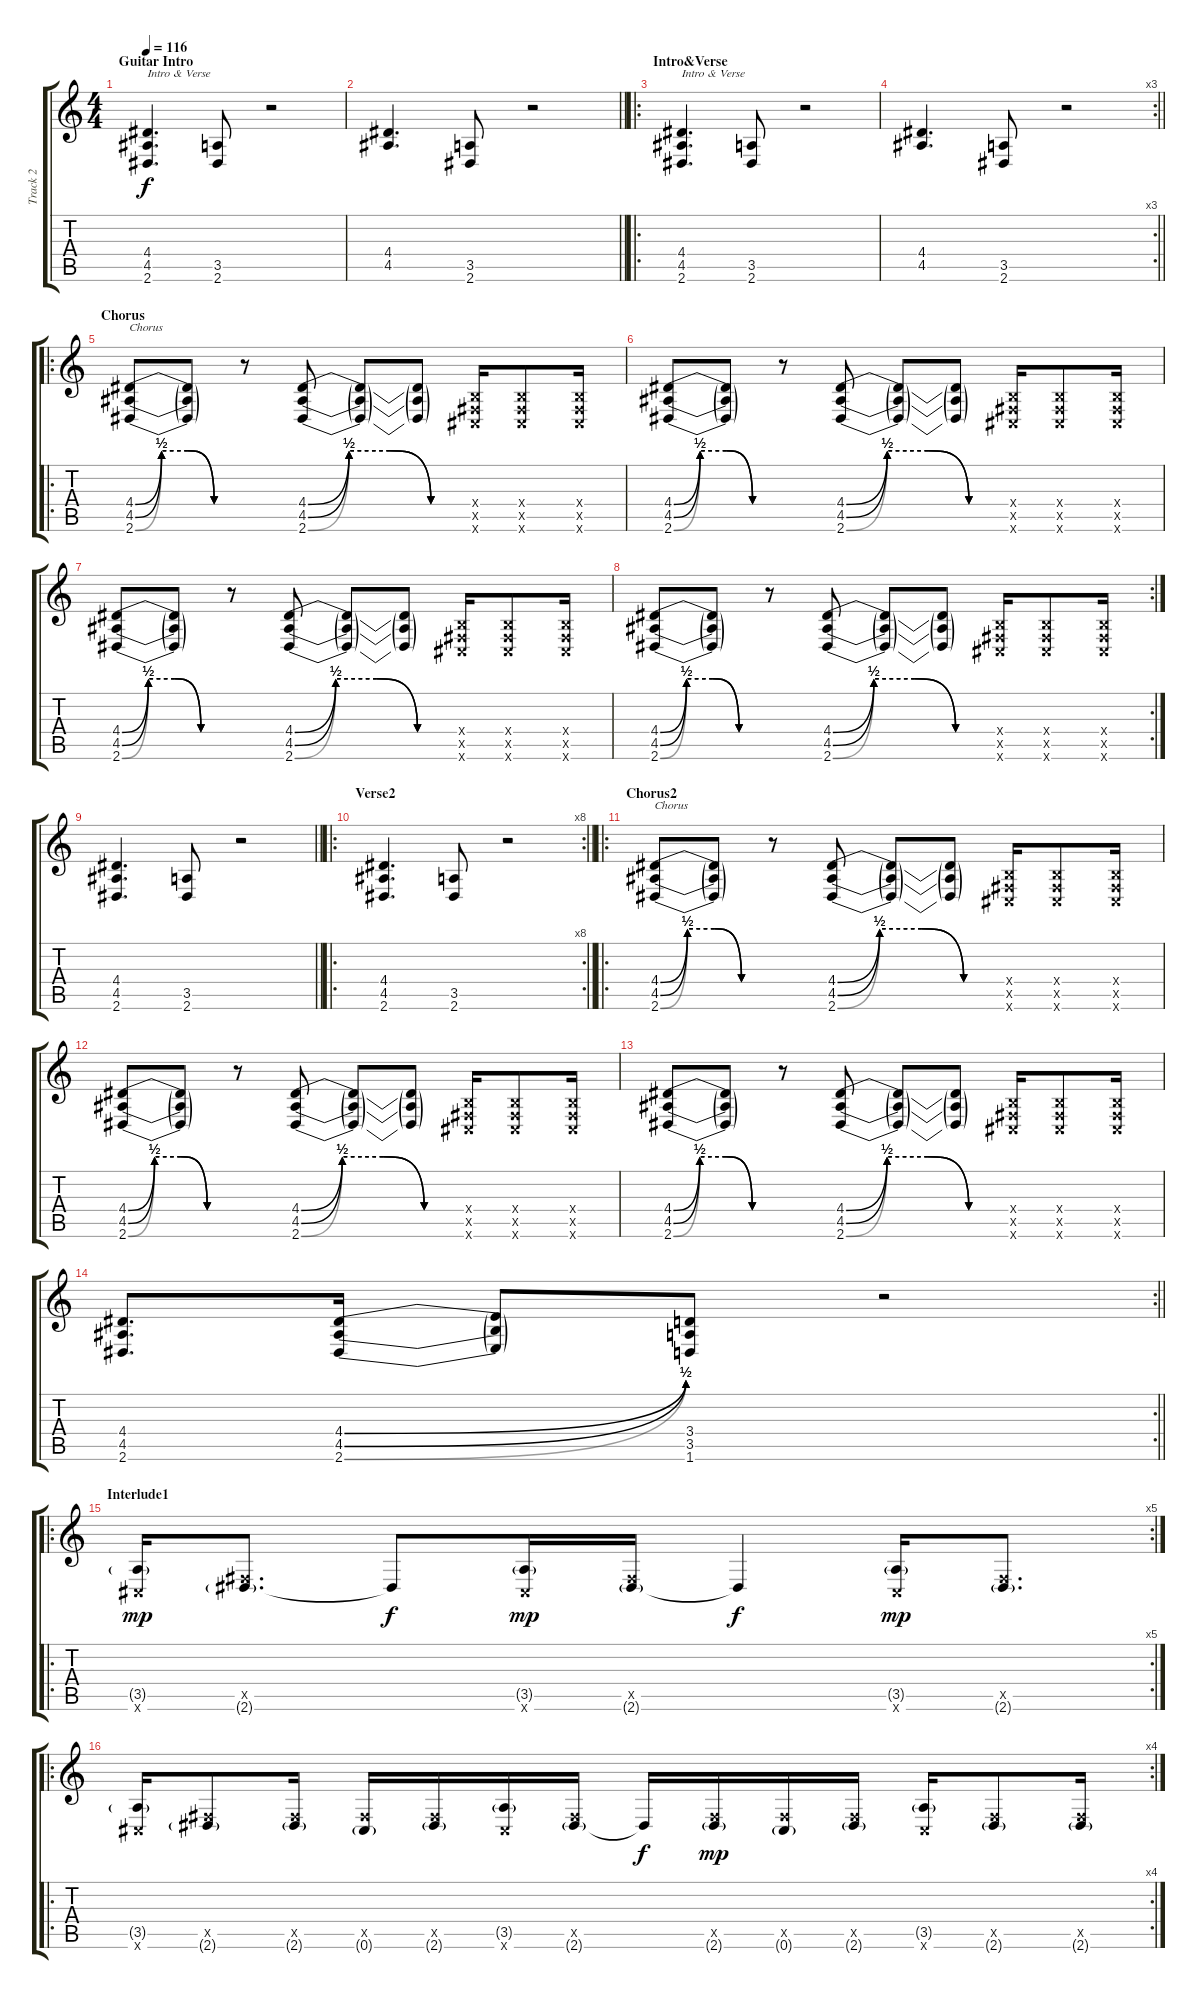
\track ("Track 2" "Track 2") {instrument overdrivenguitar}
\staff {score tabs}
\tuning (Db4 Ab3 E3 B2 Gb2 Db2) {hide}
\ts (4 4)
\section ("" "Guitar Intro")
\tempo 116
\clef g2
\ks c
(4.4 4.5 2.6).4{d txt "Intro & Verse" dy f instrument overdrivenguitar} (3.5 2.6).8 r.2 |
\barLineRight lightlight
(4.4 4.5).4{d} (3.5 2.6).8 r.2 |
\ro
\section ("" "Intro&Verse")
(4.4 4.5 2.6).4{d txt "Intro & Verse"} (3.5 2.6).8 r.2 |
\rc 3
\barLineRight lightlight
(4.4 4.5).4{d} (3.5 2.6).8 r.2 |
\ro
\section ("" "Chorus")
(4.4{be (custom 0 0 15 2 30 2 45 0 60 0)} 4.5{be (custom 0 0 15 2 30 2 45 0 60 0)} 2.6{be (custom 0 0 15 2 30 2 45 0 60 0)}).8{txt "Chorus"} (4.4{t} 4.5{t} 2.6{t}).8 r.8 (4.4{be (custom 0 0 15 2 30 2 45 0 60 0)} 4.5{be (custom 0 0 15 2 30 2 45 0 60 0)} 2.6{be (custom 0 0 15 2 30 2 45 0 60 0)}).8 (4.4{t} 4.5{t} 2.6{t}).8 (4.4{t} 4.5{t} 2.6{t}).8 (0.4{x} 0.5{x} 0.6{x}).16 (0.4{x} 0.5{x} 0.6{x}).8 (0.4{x} 0.5{x} 0.6{x}).16 |
(4.4{be (custom 0 0 15 2 30 2 45 0 60 0)} 4.5{be (custom 0 0 15 2 30 2 45 0 60 0)} 2.6{be (custom 0 0 15 2 30 2 45 0 60 0)}).8 (4.4{t} 4.5{t} 2.6{t}).8 r.8 (4.4{be (custom 0 0 15 2 30 2 45 0 60 0)} 4.5{be (custom 0 0 15 2 30 2 45 0 60 0)} 2.6{be (custom 0 0 15 2 30 2 45 0 60 0)}).8 (4.4{t} 4.5{t} 2.6{t}).8 (4.4{t} 4.5{t} 2.6{t}).8 (0.4{x} 0.5{x} 0.6{x}).16 (0.4{x} 0.5{x} 0.6{x}).8 (0.4{x} 0.5{x} 0.6{x}).16 |
(4.4{be (custom 0 0 15 2 30 2 45 0 60 0)} 4.5{be (custom 0 0 15 2 30 2 45 0 60 0)} 2.6{be (custom 0 0 15 2 30 2 45 0 60 0)}).8 (4.4{t} 4.5{t} 2.6{t}).8 r.8 (4.4{be (custom 0 0 15 2 30 2 45 0 60 0)} 4.5{be (custom 0 0 15 2 30 2 45 0 60 0)} 2.6{be (custom 0 0 15 2 30 2 45 0 60 0)}).8 (4.4{t} 4.5{t} 2.6{t}).8 (4.4{t} 4.5{t} 2.6{t}).8 (0.4{x} 0.5{x} 0.6{x}).16 (0.4{x} 0.5{x} 0.6{x}).8 (0.4{x} 0.5{x} 0.6{x}).16 |
\rc 2
(4.4{be (custom 0 0 15 2 30 2 45 0 60 0)} 4.5{be (custom 0 0 15 2 30 2 45 0 60 0)} 2.6{be (custom 0 0 15 2 30 2 45 0 60 0)}).8 (4.4{t} 4.5{t} 2.6{t}).8 r.8 (4.4{be (custom 0 0 15 2 30 2 45 0 60 0)} 4.5{be (custom 0 0 15 2 30 2 45 0 60 0)} 2.6{be (custom 0 0 15 2 30 2 45 0 60 0)}).8 (4.4{t} 4.5{t} 2.6{t}).8 (4.4{t} 4.5{t} 2.6{t}).8 (0.4{x} 0.5{x} 0.6{x}).16 (0.4{x} 0.5{x} 0.6{x}).8 (0.4{x} 0.5{x} 0.6{x}).16 |
\barLineRight lightlight
(4.4 4.5 2.6).4{d} (3.5 2.6).8 r.2 |
\ro
\rc 8
\section ("" "Verse2")
\barLineRight lightlight
(4.4 4.5 2.6).4{d} (3.5 2.6).8 r.2 |
\ro
\section ("" "Chorus2")
(4.4{be (custom 0 0 15 2 30 2 45 0 60 0)} 4.5{be (custom 0 0 15 2 30 2 45 0 60 0)} 2.6{be (custom 0 0 15 2 30 2 45 0 60 0)}).8{txt "Chorus"} (4.4{t} 4.5{t} 2.6{t}).8 r.8 (4.4{be (custom 0 0 15 2 30 2 45 0 60 0)} 4.5{be (custom 0 0 15 2 30 2 45 0 60 0)} 2.6{be (custom 0 0 15 2 30 2 45 0 60 0)}).8 (4.4{t} 4.5{t} 2.6{t}).8 (4.4{t} 4.5{t} 2.6{t}).8 (0.4{x} 0.5{x} 0.6{x}).16 (0.4{x} 0.5{x} 0.6{x}).8 (0.4{x} 0.5{x} 0.6{x}).16 |
(4.4{be (custom 0 0 15 2 30 2 45 0 60 0)} 4.5{be (custom 0 0 15 2 30 2 45 0 60 0)} 2.6{be (custom 0 0 15 2 30 2 45 0 60 0)}).8 (4.4{t} 4.5{t} 2.6{t}).8 r.8 (4.4{be (custom 0 0 15 2 30 2 45 0 60 0)} 4.5{be (custom 0 0 15 2 30 2 45 0 60 0)} 2.6{be (custom 0 0 15 2 30 2 45 0 60 0)}).8 (4.4{t} 4.5{t} 2.6{t}).8 (4.4{t} 4.5{t} 2.6{t}).8 (0.4{x} 0.5{x} 0.6{x}).16 (0.4{x} 0.5{x} 0.6{x}).8 (0.4{x} 0.5{x} 0.6{x}).16 |
(4.4{be (custom 0 0 15 2 30 2 45 0 60 0)} 4.5{be (custom 0 0 15 2 30 2 45 0 60 0)} 2.6{be (custom 0 0 15 2 30 2 45 0 60 0)}).8 (4.4{t} 4.5{t} 2.6{t}).8 r.8 (4.4{be (custom 0 0 15 2 30 2 45 0 60 0)} 4.5{be (custom 0 0 15 2 30 2 45 0 60 0)} 2.6{be (custom 0 0 15 2 30 2 45 0 60 0)}).8 (4.4{t} 4.5{t} 2.6{t}).8 (4.4{t} 4.5{t} 2.6{t}).8 (0.4{x} 0.5{x} 0.6{x}).16 (0.4{x} 0.5{x} 0.6{x}).8 (0.4{x} 0.5{x} 0.6{x}).16 |
\rc 2
\barLineRight lightlight
(4.4 4.5 2.6).8{d} (4.4{be (bend 0 0 60 2)} 4.5{be (bend 0 0 60 2)} 2.6{be (bend 0 0 60 2)}).16 (4.4{t} 4.5{t} 2.6{t}).8 (3.4 3.5 1.6).8 r.2 |
\ro
\rc 5
\section ("" "Interlude1")
(3.5{g} 0.6{x}).16{dy mp} (0.5{x} 2.6{g}).8{d} 2.6{t}.8{dy f} (3.5{g} 0.6{x}).16{dy mp} (0.5{x} 2.6{g}).16 2.6{t}.4{dy f} (3.5{g} 0.6{x}).16{dy mp} (0.5{x} 2.6{g}).8{d} |
\ro
\rc 4
(3.5{g} 0.6{x}).16 (0.5{x} 2.6{g}).8 (0.5{x} 2.6{g}).16 (0.5{x} 0.6{g}).16 (0.5{x} 2.6{g}).16 (3.5{g} 0.6{x}).16 (0.5{x} 2.6{g}).16 2.6{t}.16{dy f} (0.5{x} 2.6{g}).16{dy mp} (0.5{x} 0.6{g}).16 (0.5{x} 2.6{g}).16 (3.5{g} 0.6{x}).16 (0.5{x} 2.6{g}).8 (0.5{x} 2.6{g}).16
